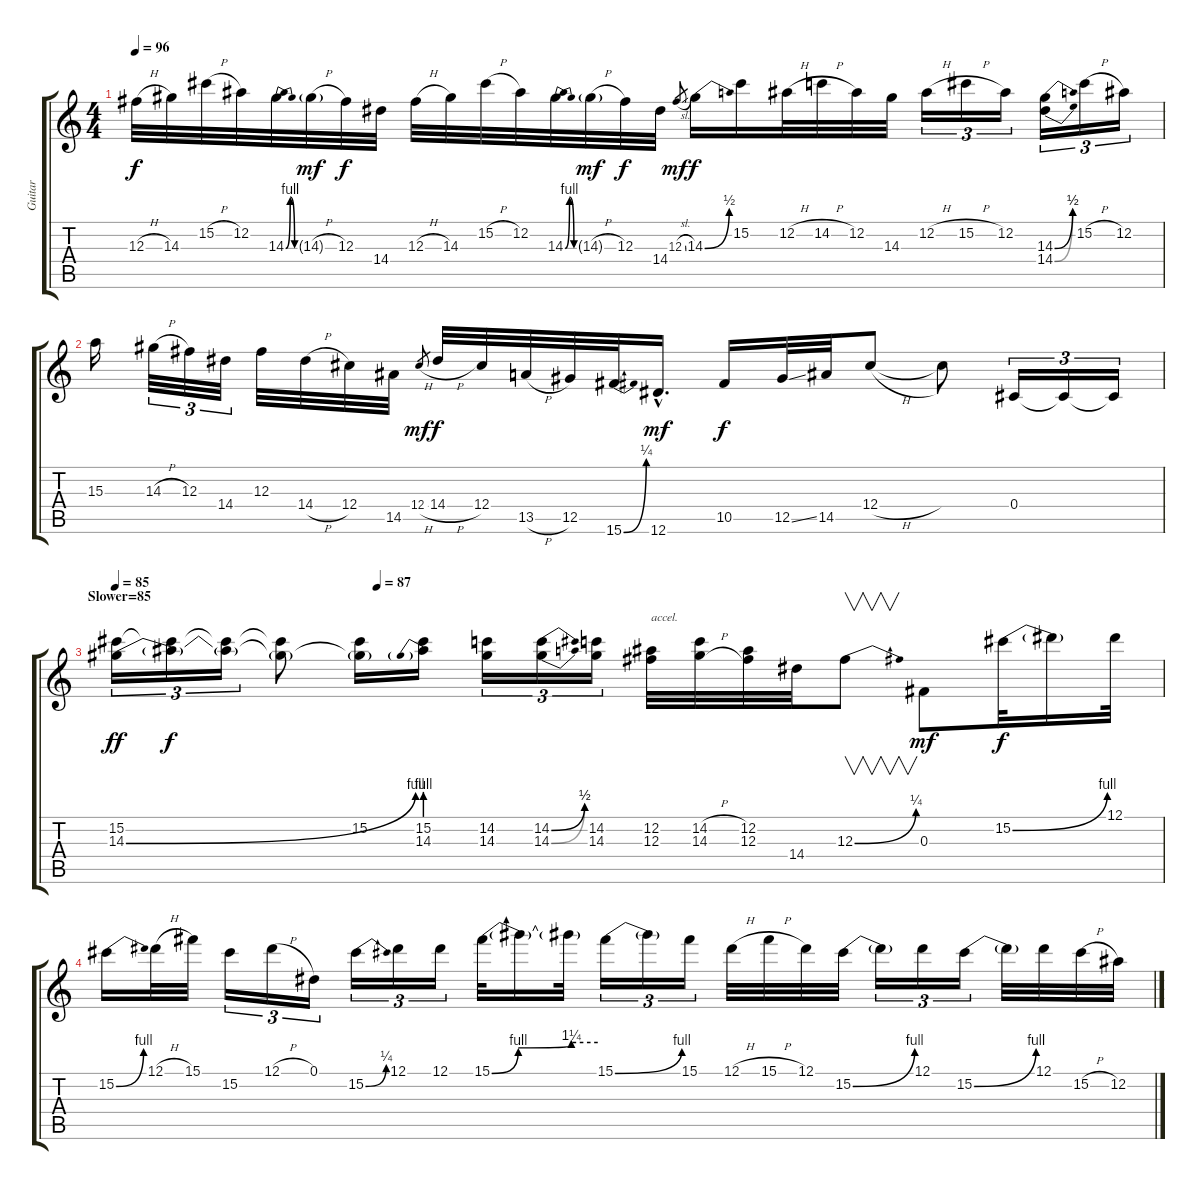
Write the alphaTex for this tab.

\track ("Guitar" "Guitar") {instrument overdrivenguitar}
\staff {score tabs}
\tuning (Eb4 Bb3 Gb3 Db3 Ab2 Eb2) {hide}
\ts (4 4)
\tempo 96
\clef g2
\ks c
12.3{h}.32{dy f} 14.3.32 15.2{h}.32 12.2.32 14.3{be (bendrelease 0 0 15 4 30 4 60 0)}.32 14.3{h g}.32{dy mf} 12.3.32{dy f} 14.4.32 12.3{h}.32 14.3.32 15.2{h}.32 12.2.32 14.3{be (bendrelease 0 0 15 4 30 4 60 0)}.32 14.3{h g}.32{dy mf} 12.3.32{dy f} 14.4.32 12.3{sl}.8{gr dy mf} 14.3{be (bend 0 0 60 2)}.16{dy f} 15.2.16 12.2{h}.32 14.2{h}.32 12.2.32 14.3.32 12.2{h}.16{tu (3 2)} 15.2{h}.16{tu (3 2)} 12.2.16{tu (3 2)} (14.3{be (bend 0 0 60 2)} 14.4{be (bend 0 0 60 2)}).16{tu (3 2)} 15.2{h}.16{tu (3 2)} 12.2.16{tu (3 2)} |
15.3.16 14.3{h}.32{tu (3 2)} 12.3.32{tu (3 2)} 14.4.32{tu (3 2)} 12.3.32 14.4{h}.32 12.4.32 14.5.32 12.4{h}.8{gr dy mf} 14.4{h}.32{dy f} 12.4.32 13.5{h}.32 12.5.32 15.6{be (bend 0 0 60 1)}.32 12.6{hac}.16{d dy mf} 10.5.16{dy f} 12.5{ss}.32 14.5.32 12.4{h}.8 12.4{t}.8 0.4.16{tu (3 2)} 0.4{t}.16{tu (3 2)} 0.4{t}.16{tu (3 2)} |
\section ("" "Slower=85")
\tempo 85
\tempo (87 0.25)
(15.2 14.3{be (bend 0 0 60 4)}).16{tu (3 2) dy ff} (15.2{t} 14.3{t}).16{tu (3 2) dy f} (15.2{t} 14.3{t}).16{tu (3 2)} (15.2{t} 14.3{t}).8 (15.2 14.3{t}).16 (15.2 14.3{be (prebend 0 4 60 4)}).16 (14.2 14.3).16{tu (3 2)} (14.2{be (bend 0 0 60 2)} 14.3{be (bend 0 0 60 2)}).16{tu (3 2)} (14.2 14.3).16{tu (3 2)} (12.2 12.3).32{txt "accel."} (14.2{h} 14.3{h}).32 (12.2 12.3).32 14.4.32 12.3{be (bend 0 0 60 1)}.8{v} 0.3.8{dy mf} 15.2{be (bend 0 0 60 4)}.32{dy f} 15.2{t}.16 12.1.32 |
15.2{be (bend 0 0 60 4)}.16 12.1{h}.32 15.1.32 15.2.16{tu (3 2)} 12.1{h}.16{tu (3 2)} 0.1.16{tu (3 2)} 15.2{be (bend 0 0 60 1)}.16{tu (3 2)} 12.1.16{tu (3 2)} 12.1.16{tu (3 2)} 15.1{be (custom 0 0 15 4 45 5 60 5)}.32 15.1{t}.16 15.1{t}.32 15.1{be (bend 0 0 60 4)}.16{tu (3 2)} 15.1{t}.16{tu (3 2)} 15.1.16{tu (3 2)} 12.1{h}.32 15.1{h}.32 12.1.32 15.2{be (bend 0 0 60 4)}.32 15.2{t}.16{tu (3 2)} 12.1.16{tu (3 2)} 15.2{be (bend 0 0 60 4)}.16{tu (3 2)} 15.2{t}.32 12.1.32 15.2{h}.32 12.2.32
